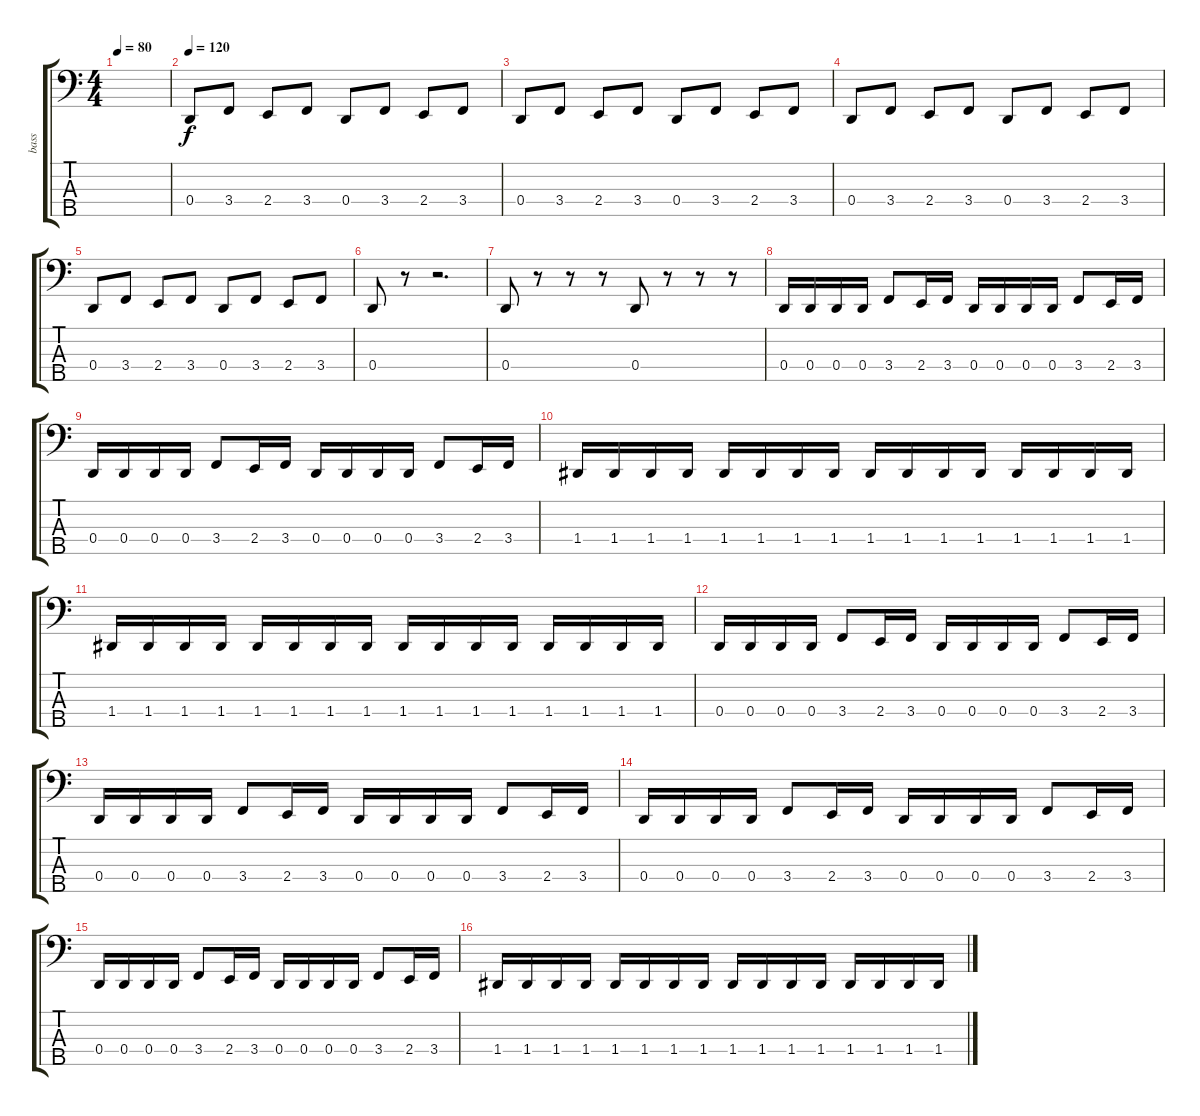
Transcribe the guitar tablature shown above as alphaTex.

\track ("bass" "bass") {instrument electricbassfinger}
\staff {score tabs}
\tuning (F2 C2 G1 D1 A0) {hide}
\ts (4 4)
\tempo 80
\clef f4
\ks c
|
\tempo 120
0.4.8 3.4.8 2.4.8 3.4.8 0.4.8 3.4.8 2.4.8 3.4.8 |
0.4.8 3.4.8 2.4.8 3.4.8 0.4.8 3.4.8 2.4.8 3.4.8 |
0.4.8 3.4.8 2.4.8 3.4.8 0.4.8 3.4.8 2.4.8 3.4.8 |
0.4.8 3.4.8 2.4.8 3.4.8 0.4.8 3.4.8 2.4.8 3.4.8 |
0.4.8 r.8 r.2{d} |
0.4.8 r.8 r.8 r.8 0.4.8 r.8 r.8 r.8 |
0.4.16 0.4.16 0.4.16 0.4.16 3.4.8 2.4.16 3.4.16 0.4.16 0.4.16 0.4.16 0.4.16 3.4.8 2.4.16 3.4.16 |
0.4.16 0.4.16 0.4.16 0.4.16 3.4.8 2.4.16 3.4.16 0.4.16 0.4.16 0.4.16 0.4.16 3.4.8 2.4.16 3.4.16 |
1.4.16 1.4.16 1.4.16 1.4.16 1.4.16 1.4.16 1.4.16 1.4.16 1.4.16 1.4.16 1.4.16 1.4.16 1.4.16 1.4.16 1.4.16 1.4.16 |
1.4.16 1.4.16 1.4.16 1.4.16 1.4.16 1.4.16 1.4.16 1.4.16 1.4.16 1.4.16 1.4.16 1.4.16 1.4.16 1.4.16 1.4.16 1.4.16 |
0.4.16 0.4.16 0.4.16 0.4.16 3.4.8 2.4.16 3.4.16 0.4.16 0.4.16 0.4.16 0.4.16 3.4.8 2.4.16 3.4.16 |
0.4.16 0.4.16 0.4.16 0.4.16 3.4.8 2.4.16 3.4.16 0.4.16 0.4.16 0.4.16 0.4.16 3.4.8 2.4.16 3.4.16 |
0.4.16 0.4.16 0.4.16 0.4.16 3.4.8 2.4.16 3.4.16 0.4.16 0.4.16 0.4.16 0.4.16 3.4.8 2.4.16 3.4.16 |
0.4.16 0.4.16 0.4.16 0.4.16 3.4.8 2.4.16 3.4.16 0.4.16 0.4.16 0.4.16 0.4.16 3.4.8 2.4.16 3.4.16 |
1.4.16 1.4.16 1.4.16 1.4.16 1.4.16 1.4.16 1.4.16 1.4.16 1.4.16 1.4.16 1.4.16 1.4.16 1.4.16 1.4.16 1.4.16 1.4.16
